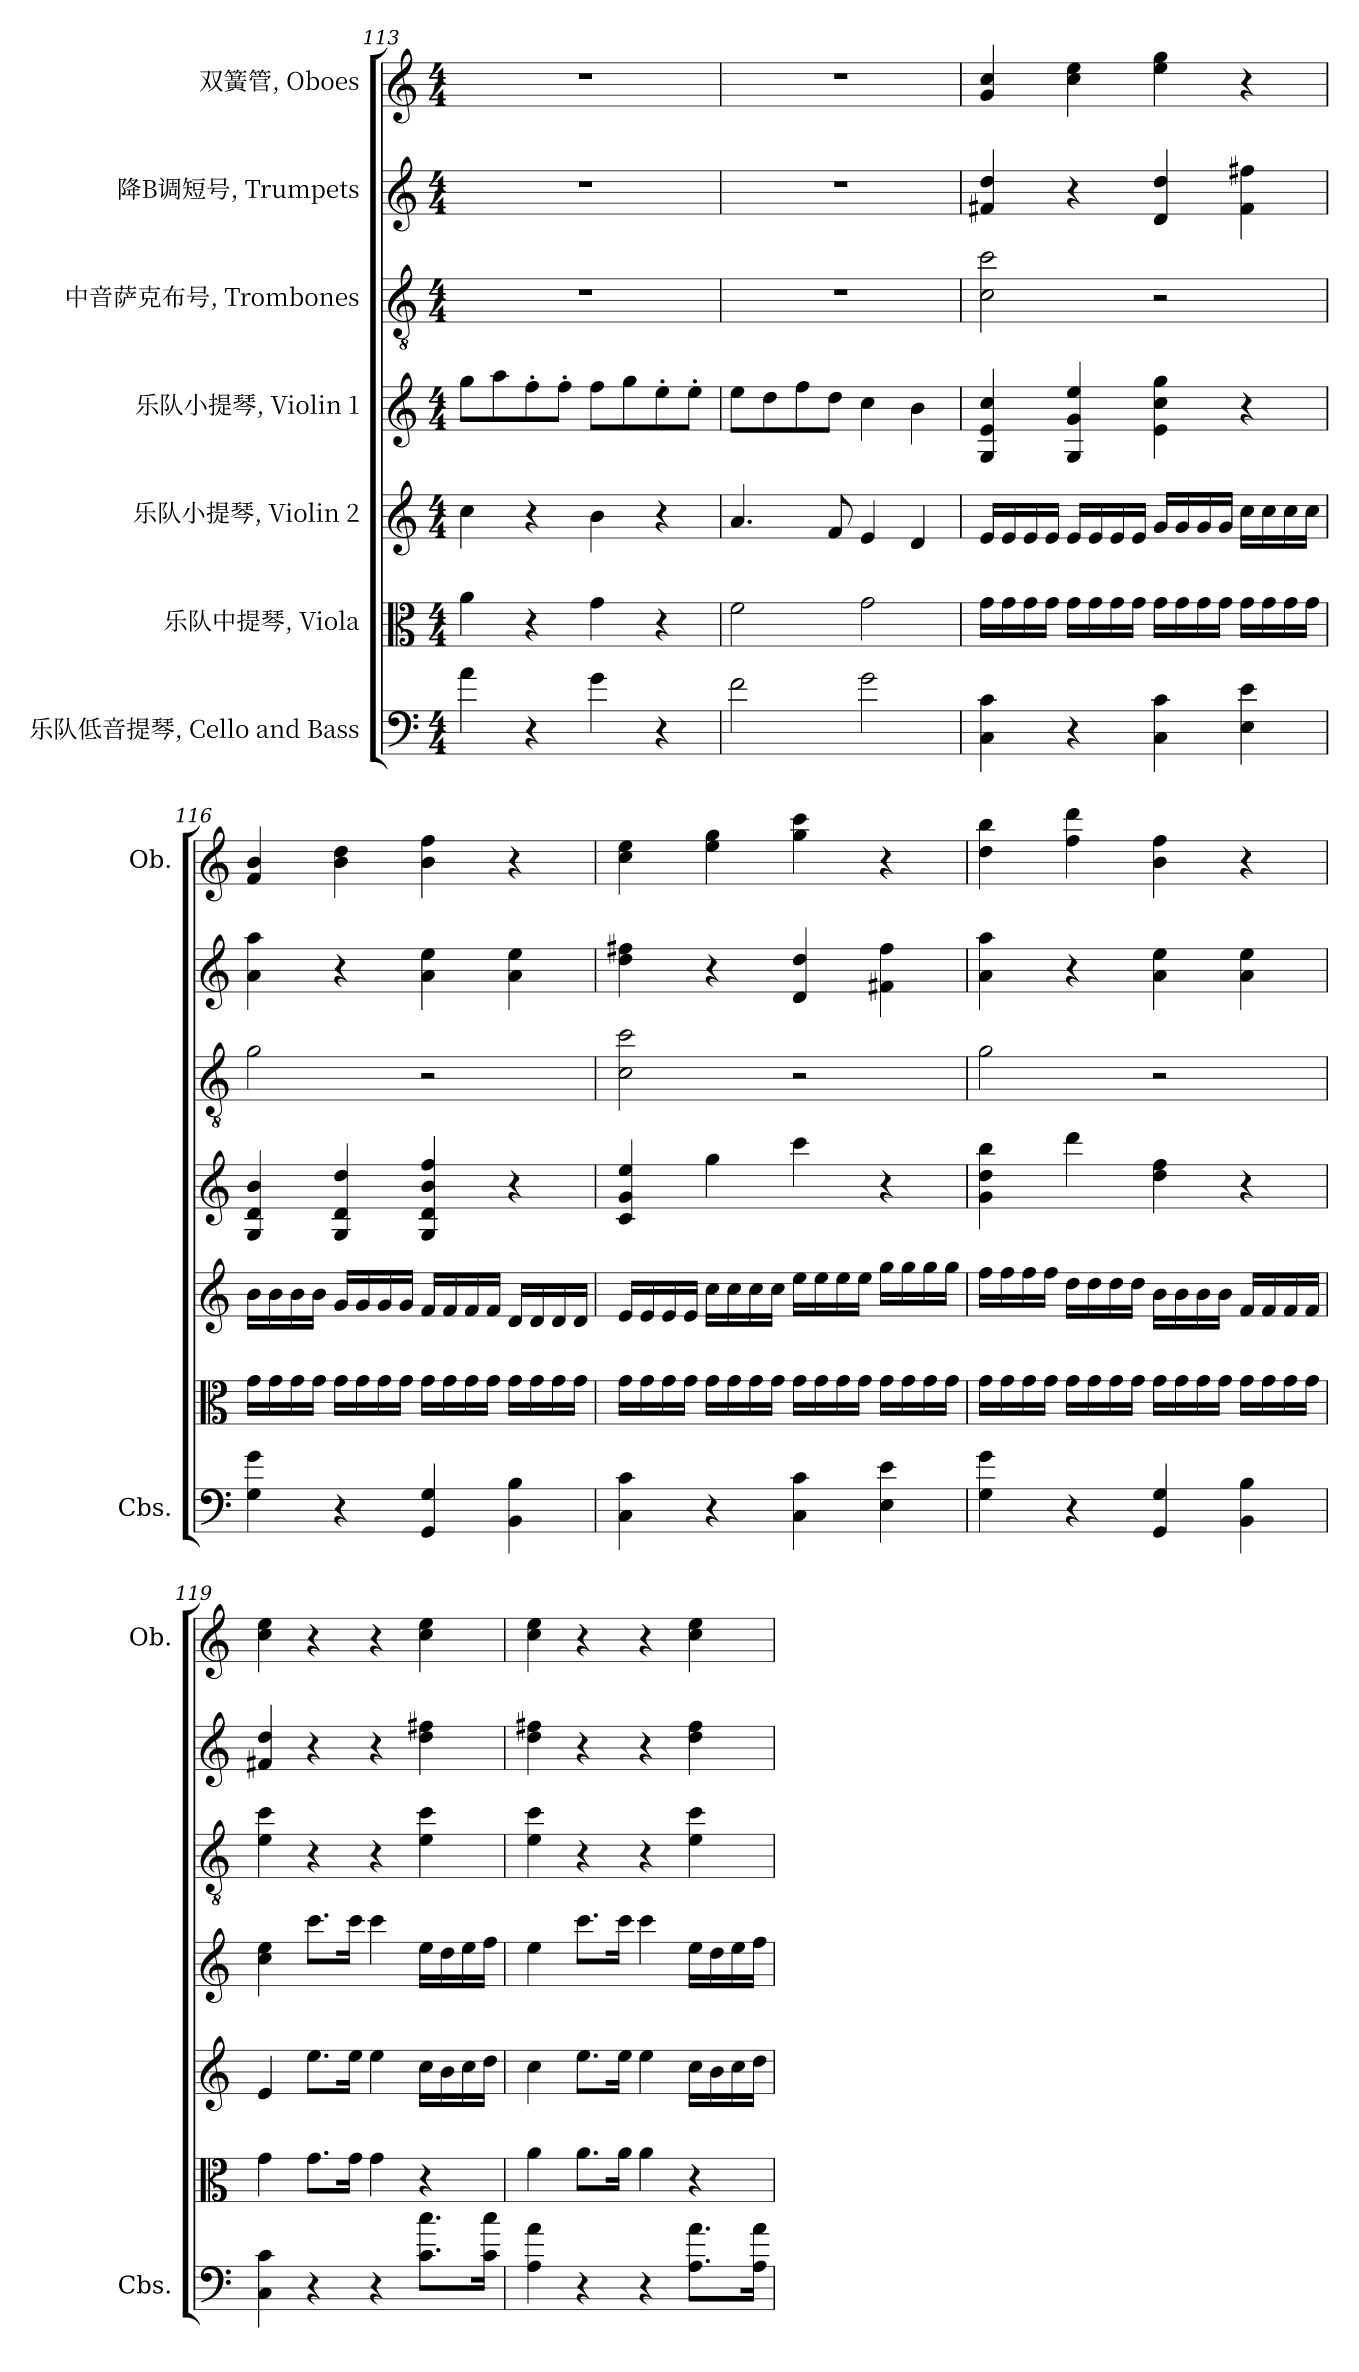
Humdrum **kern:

**kern	**kern	**kern	**kern	**kern	**kern	**kern
*part7	*part6	*part5	*part4	*part3	*part2	*part1
*staff7	*staff6	*staff5	*staff4	*staff3	*staff2	*staff1
*I"乐队低音提琴, Cello and Bass	*I"乐队中提琴, Viola	*I"乐队小提琴, Violin 2	*I"乐队小提琴, Violin 1	*I"中音萨克布号, Trombones	*I"降B调短号, Trumpets	*I"双簧管, Oboes
*I'Cbs.	*	*	*	*	*	*I'Ob.
*clefF4	*clefC3	*clefG2	*clefG2	*clefGv2	*clefG2	*clefG2
*ITrd7c12	*	*	*	*	*ITrd1c2	*
*k[]	*k[]	*k[]	*k[]	*k[]	*k[b-e-]	*k[]
*M4/4	*M4/4	*M4/4	*M4/4	*M4/4	*M4/4	*M4/4
=113	=113	=113	=113	=113	=113	=113
4A\	4a\	4cc\	8gg\L	1r	1r	1r
.	.	.	8aa\	.	.	.
4r	4r	4r	8ff'\	.	.	.
.	.	.	8ff'\J	.	.	.
4G\	4g\	4b\	8ff\L	.	.	.
.	.	.	8gg\	.	.	.
4r	4r	4r	8ee'\	.	.	.
.	.	.	8ee'\J	.	.	.
=114	=114	=114	=114	=114	=114	=114
2F\	2f\	4.a/	8ee\L	1r	1r	1r
.	.	.	8dd\	.	.	.
.	.	.	8ff\	.	.	.
.	.	8f/	8dd\J	.	.	.
2G\	2g\	4e/	4cc\	.	.	.
.	.	4d/	4b\	.	.	.
!!LO:PB:g=z
=115	=115	=115	=115	=115	=115	=115
4CC\ 4C\	16g\LL	16e/LL	4G/ 4e/ 4cc/	2c\ 2cc\	4en/ 4cc/	4g/ 4cc/
.	16g\	16e/	.	.	.	.
.	16g\	16e/	.	.	.	.
.	16g\JJ	16e/JJ	.	.	.	.
4r	16g\LL	16e/LL	4G/ 4g/ 4ee/	.	4r	4cc\ 4ee\
.	16g\	16e/	.	.	.	.
.	16g\	16e/	.	.	.	.
.	16g\JJ	16e/JJ	.	.	.	.
4CC\ 4C\	16g\LL	16g/LL	4e\ 4cc\ 4gg\	2r	4c/ 4cc/	4ee\ 4gg\
.	16g\	16g/	.	.	.	.
.	16g\	16g/	.	.	.	.
.	16g\JJ	16g/JJ	.	.	.	.
4EE\ 4E\	16g\LL	16cc\LL	4r	.	4e\ 4een\	4r
.	16g\	16cc\	.	.	.	.
.	16g\	16cc\	.	.	.	.
.	16g\JJ	16cc\JJ	.	.	.	.
=116	=116	=116	=116	=116	=116	=116
4GG\ 4G\	16g\LL	16b\LL	4G/ 4d/ 4b/	2g\	4g\ 4gg\	4f/ 4b/
.	16g\	16b\	.	.	.	.
.	16g\	16b\	.	.	.	.
.	16g\JJ	16b\JJ	.	.	.	.
4r	16g\LL	16g/LL	4G/ 4d/ 4dd/	.	4r	4b\ 4dd\
.	16g\	16g/	.	.	.	.
.	16g\	16g/	.	.	.	.
.	16g\JJ	16g/JJ	.	.	.	.
4GGG/ 4GG/	16g\LL	16f/LL	4G/ 4d/ 4b/ 4ff/	2r	4g\ 4dd\	4b\ 4ff\
.	16g\	16f/	.	.	.	.
.	16g\	16f/	.	.	.	.
.	16g\JJ	16f/JJ	.	.	.	.
4BBB\ 4BB\	16g\LL	16d/LL	4r	.	4g\ 4dd\	4r
.	16g\	16d/	.	.	.	.
.	16g\	16d/	.	.	.	.
.	16g\JJ	16d/JJ	.	.	.	.
!!LO:PB:g=z
=117	=117	=117	=117	=117	=117	=117
4CC\ 4C\	16g\LL	16e/LL	4c/ 4g/ 4ee/	2c\ 2cc\	4cc\ 4een\	4cc\ 4ee\
.	16g\	16e/	.	.	.	.
.	16g\	16e/	.	.	.	.
.	16g\JJ	16e/JJ	.	.	.	.
4r	16g\LL	16cc\LL	4gg\	.	4r	4ee\ 4gg\
.	16g\	16cc\	.	.	.	.
.	16g\	16cc\	.	.	.	.
.	16g\JJ	16cc\JJ	.	.	.	.
4CC\ 4C\	16g\LL	16ee\LL	4ccc\	2r	4c/ 4cc/	4gg\ 4ccc\
.	16g\	16ee\	.	.	.	.
.	16g\	16ee\	.	.	.	.
.	16g\JJ	16ee\JJ	.	.	.	.
4EE\ 4E\	16g\LL	16gg\LL	4r	.	4en\ 4ee\	4r
.	16g\	16gg\	.	.	.	.
.	16g\	16gg\	.	.	.	.
.	16g\JJ	16gg\JJ	.	.	.	.
=118	=118	=118	=118	=118	=118	=118
4GG\ 4G\	16g\LL	16ff\LL	4g\ 4dd\ 4bb\	2g\	4g\ 4gg\	4dd\ 4bb\
.	16g\	16ff\	.	.	.	.
.	16g\	16ff\	.	.	.	.
.	16g\JJ	16ff\JJ	.	.	.	.
4r	16g\LL	16dd\LL	4ddd\	.	4r	4ff\ 4ddd\
.	16g\	16dd\	.	.	.	.
.	16g\	16dd\	.	.	.	.
.	16g\JJ	16dd\JJ	.	.	.	.
4GGG/ 4GG/	16g\LL	16b\LL	4dd\ 4ff\	2r	4g\ 4dd\	4b\ 4ff\
.	16g\	16b\	.	.	.	.
.	16g\	16b\	.	.	.	.
.	16g\JJ	16b\JJ	.	.	.	.
4BBB\ 4BB\	16g\LL	16f/LL	4r	.	4g\ 4dd\	4r
.	16g\	16f/	.	.	.	.
.	16g\	16f/	.	.	.	.
.	16g\JJ	16f/JJ	.	.	.	.
!!LO:PB:g=z
=119	=119	=119	=119	=119	=119	=119
4CC\ 4C\	4g\	4e/	4cc\ 4ee\	4e\ 4cc\	4en/ 4cc/	4cc\ 4ee\
4r	8.g\L	8.ee\L	8.ccc\L	4r	4r	4r
.	16g\Jk	16ee\Jk	16ccc\Jk	.	.	.
4r	4g\	4ee\	4ccc\	4r	4r	4r
8.C\ 8.c\L	4r	16cc\LL	16ee\LL	4e\ 4cc\	4cc\ 4een\	4cc\ 4ee\
.	.	16b\	16dd\	.	.	.
.	.	16cc\	16ee\	.	.	.
16C\ 16c\Jk	.	16dd\JJ	16ff\JJ	.	.	.
=120	=120	=120	=120	=120	=120	=120
4AA\ 4A\	4a\	4cc\	4ee\	4e\ 4cc\	4cc\ 4een\	4cc\ 4ee\
4r	8.a\L	8.ee\L	8.ccc\L	4r	4r	4r
.	16a\Jk	16ee\Jk	16ccc\Jk	.	.	.
4r	4a\	4ee\	4ccc\	4r	4r	4r
8.AA\ 8.A\L	4r	16cc\LL	16ee\LL	4e\ 4cc\	4cc\ 4ee\	4cc\ 4ee\
.	.	16b\	16dd\	.	.	.
.	.	16cc\	16ee\	.	.	.
16AA\ 16A\Jk	.	16dd\JJ	16ff\JJ	.	.	.
=	=	=	=	=	=	=
*-	*-	*-	*-	*-	*-	*-
